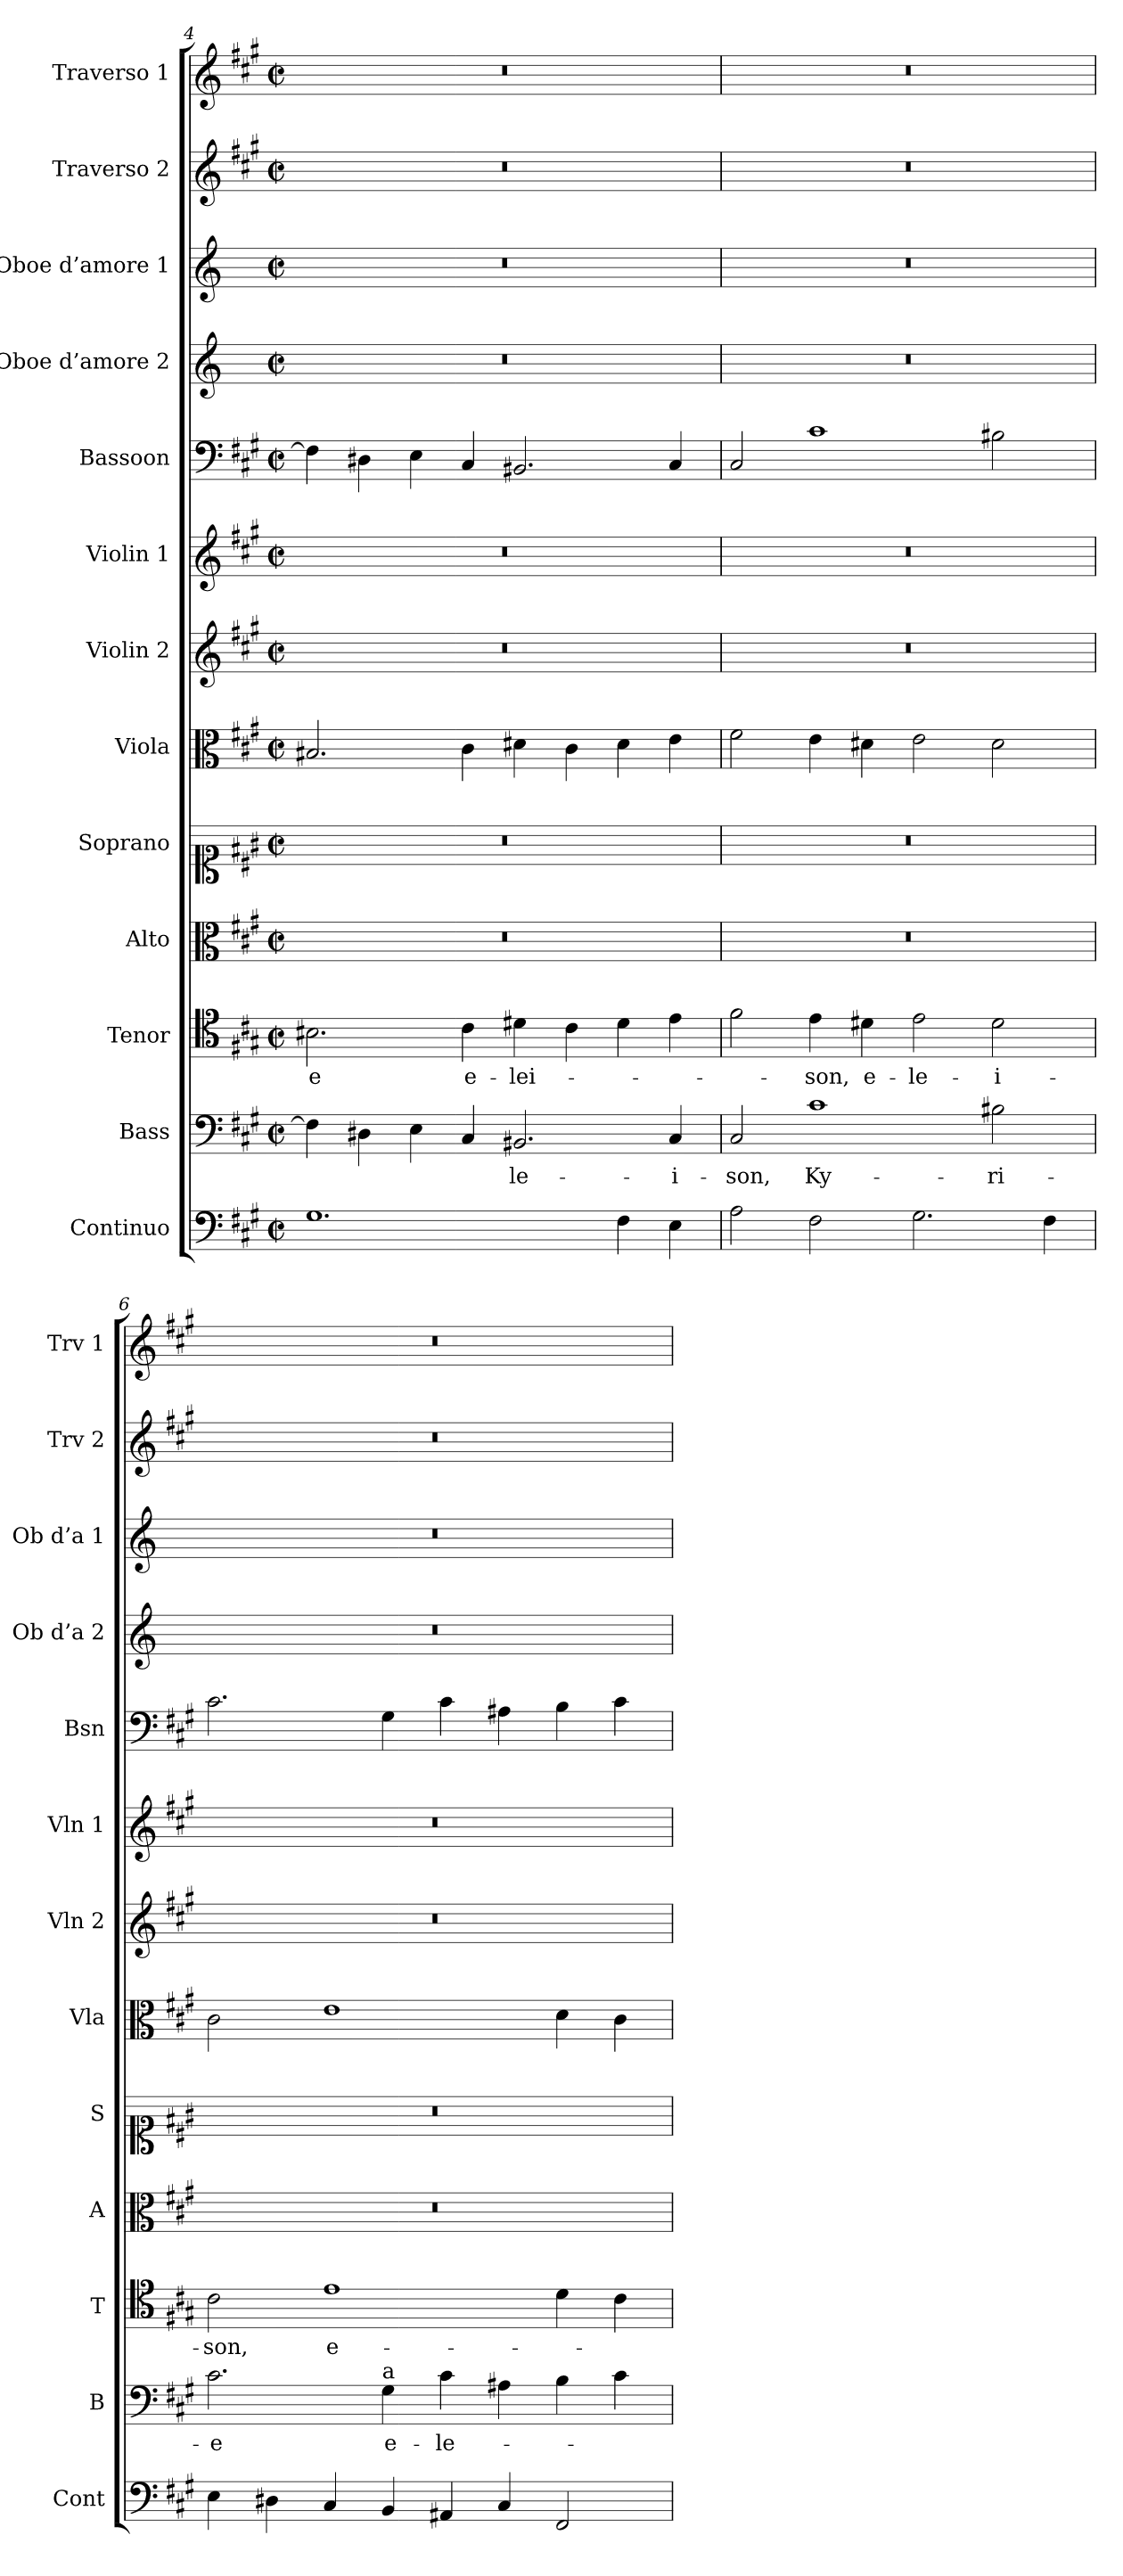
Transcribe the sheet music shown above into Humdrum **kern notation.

**kern	**kern	**text	**kern	**text	**kern	**kern	**kern	**kern	**kern	**kern	**kern	**kern	**kern	**kern
*part13	*part12	*part12	*part11	*part11	*part10	*part9	*part8	*part7	*part6	*part5	*part4	*part3	*part2	*part1
*staff13	*staff12	*staff12	*staff11	*staff11	*staff10	*staff9	*staff8	*staff7	*staff6	*staff5	*staff4	*staff3	*staff2	*staff1
*I"Continuo	*I"Bass	*	*I"Tenor	*	*I"Alto	*I"Soprano	*I"Viola	*I"Violin 2	*I"Violin 1	*I"Bassoon	*I"Oboe d’amore 2	*I"Oboe d’amore 1	*I"Traverso 2	*I"Traverso 1
*I'Cont	*I'B	*	*I'T	*	*I'A	*I'S	*I'Vla	*I'Vln 2	*I'Vln 1	*I'Bsn	*I'Ob d’a 2	*I'Ob d’a 1	*I'Trv 2	*I'Trv 1
*clefF4	*clefF4	*	*clefC4	*	*clefC3	*clefC1	*clefC3	*clefG2	*clefG2	*clefF4	*clefG2	*clefG2	*clefG2	*clefG2
*	*	*	*	*	*	*	*	*	*	*	*ITrd2c3	*ITrd2c3	*	*
*k[f#c#g#]	*k[f#c#g#]	*	*k[f#c#g#]	*	*k[f#c#g#]	*k[f#c#g#]	*k[f#c#g#]	*k[f#c#g#]	*k[f#c#g#]	*k[f#c#g#]	*k[f#c#g#]	*k[f#c#g#]	*k[f#c#g#]	*k[f#c#g#]
*M4/2	*M4/2	*	*M4/2	*	*M4/2	*M4/2	*M4/2	*M4/2	*M4/2	*M4/2	*M4/2	*M4/2	*M4/2	*M4/2
*met(c|)	*met(c|)	*	*met(c|)	*	*met(c|)	*met(c|)	*met(c|)	*met(c|)	*met(c|)	*met(c|)	*met(c|)	*met(c|)	*met(c|)	*met(c|)
=4	=4	=4	=4	=4	=4	=4	=4	=4	=4	=4	=4	=4	=4	=4
!	!	!	!	!LO:LY:b	!	!	!	!	!	!	!	!	!	!
1.G#	4F#\]	.	2.B#X\	-e	0r	0r	2.B#X/	0r	0r	4F#\]	0r	0r	0r	0r
.	4D#X\	.	.	.	.	.	.	.	.	4D#X\	.	.	.	.
.	4E\	.	.	.	.	.	.	.	.	4E\	.	.	.	.
!	!	!	!	!LO:LY:b	!	!	!	!	!	!	!	!	!	!
.	4C#/	.	4c#\	e-	.	.	4c#\	.	.	4C#/	.	.	.	.
!	!	!LO:LY:b	!	!LO:LY:b	!	!	!	!	!	!	!	!	!	!
.	2.BB#X/	-le-	4d#X\	-lei-	.	.	4d#X\	.	.	2.BB#X/	.	.	.	.
.	.	.	4c#\	.	.	.	4c#\	.	.	.	.	.	.	.
4F#\	.	.	4d#\	.	.	.	4d#\	.	.	.	.	.	.	.
!	!	!LO:LY:b	!	!	!	!	!	!	!	!	!	!	!	!
4E\	4C#/	-i-	4e\	.	.	.	4e\	.	.	4C#/	.	.	.	.
!!LO:PB:g=z
=5	=5	=5	=5	=5	=5	=5	=5	=5	=5	=5	=5	=5	=5	=5
!	!	!LO:LY:b	!	!	!	!	!	!	!	!	!	!	!	!
2A\	2C#/	-son,	2f#\	.	0r	0r	2f#\	0r	0r	2C#/	0r	0r	0r	0r
!	!	!LO:LY:b	!	!LO:LY:b	!	!	!	!	!	!	!	!	!	!
2F#\	1c#	Ky-	4e\	-son,	.	.	4e\	.	.	1c#	.	.	.	.
!	!	!	!	!LO:LY:b	!	!	!	!	!	!	!	!	!	!
.	.	.	4d#X\	e-	.	.	4d#X\	.	.	.	.	.	.	.
!	!	!	!	!LO:LY:b	!	!	!	!	!	!	!	!	!	!
2.G#\	.	.	2e\	-le-	.	.	2e\	.	.	.	.	.	.	.
!	!	!LO:LY:b	!	!LO:LY:b	!	!	!	!	!	!	!	!	!	!
.	2B#X\	-ri-	2d#\	-i-	.	.	2d#\	.	.	2B#X\	.	.	.	.
4F#\	.	.	.	.	.	.	.	.	.	.	.	.	.	.
=6	=6	=6	=6	=6	=6	=6	=6	=6	=6	=6	=6	=6	=6	=6
!	!	!LO:LY:b	!	!LO:LY:b	!	!	!	!	!	!	!	!	!	!
4E\	2.c#\	-e	2c#\	-son,	0r	0r	2c#\	0r	0r	2.c#\	0r	0r	0r	0r
4D#X\	.	.	.	.	.	.	.	.	.	.	.	.	.	.
!	!	!	!	!LO:LY:b	!	!	!	!	!	!	!	!	!	!
4C#/	.	.	1e	e-	.	.	1e	.	.	.	.	.	.	.
!	!LO:TX:a:t=a	!	!	!	!	!	!	!	!	!	!	!	!	!
!	!	!LO:LY:b	!	!	!	!	!	!	!	!	!	!	!	!
4BB/	4G#\	e-	.	.	.	.	.	.	.	4G#\	.	.	.	.
!	!	!LO:LY:b	!	!	!	!	!	!	!	!	!	!	!	!
4AA#X/	4c#\	-le-	.	.	.	.	.	.	.	4c#\	.	.	.	.
4C#/	4A#X\	.	.	.	.	.	.	.	.	4A#X\	.	.	.	.
2FF#/	4B\	.	4d\	.	.	.	4d\	.	.	4B\	.	.	.	.
.	4c#\	.	4c#\	.	.	.	4c#\	.	.	4c#\	.	.	.	.
=	=	=	=	=	=	=	=	=	=	=	=	=	=	=
*-	*-	*-	*-	*-	*-	*-	*-	*-	*-	*-	*-	*-	*-	*-
